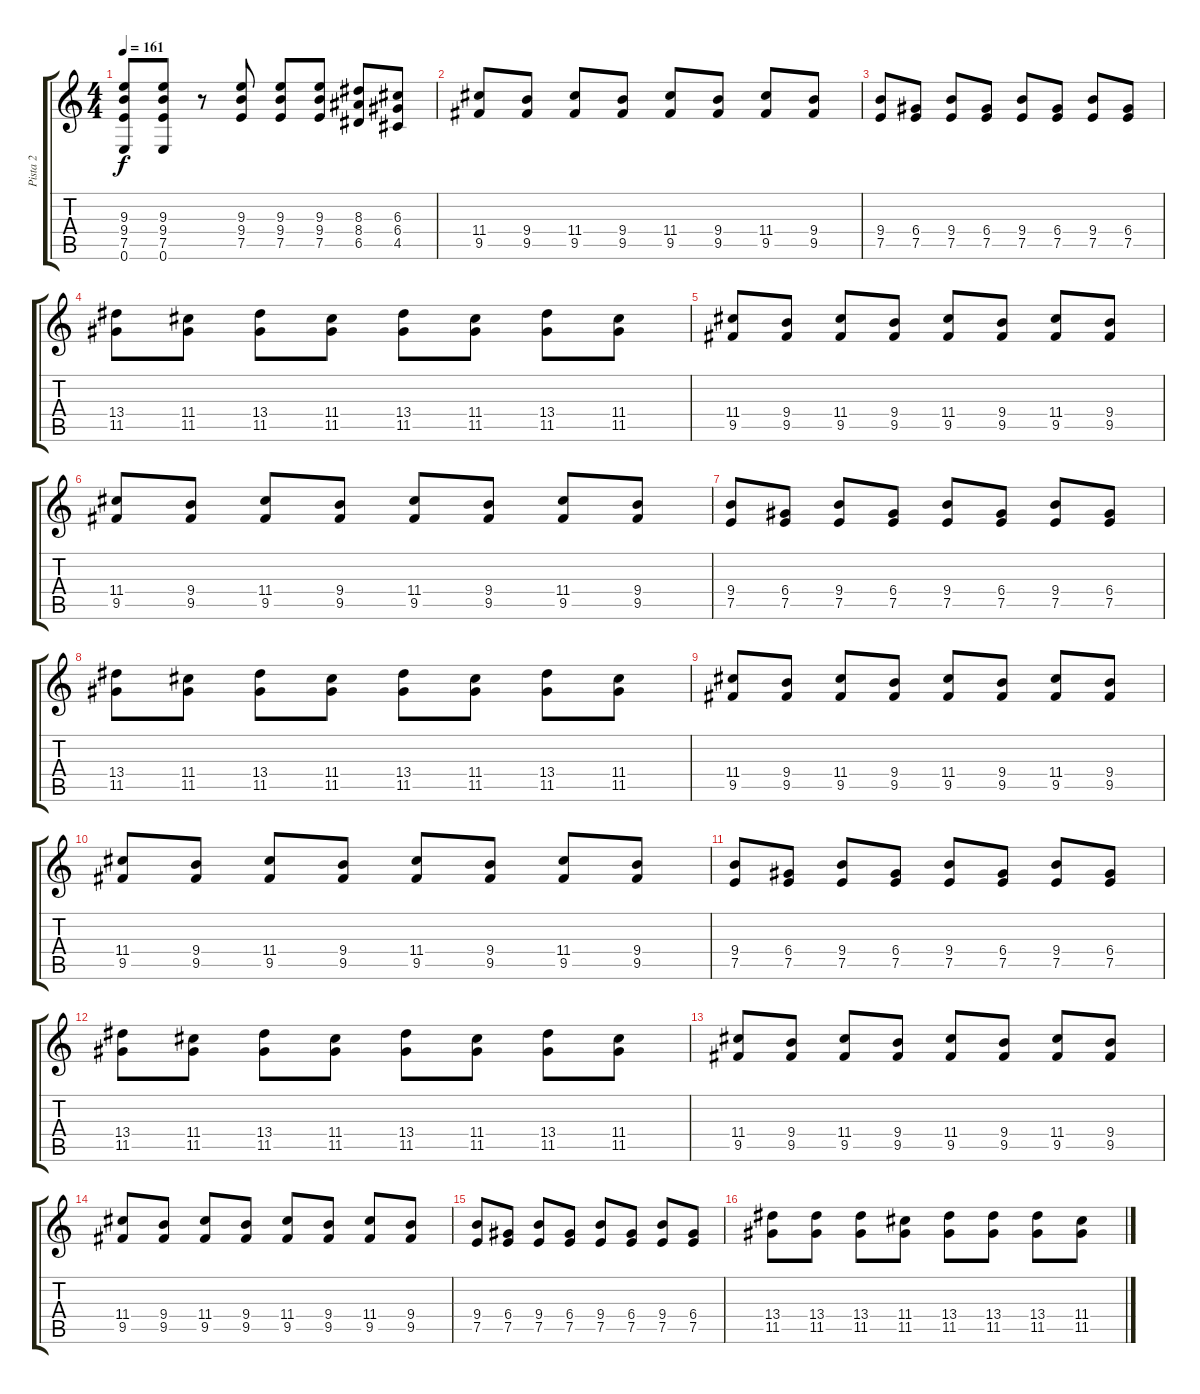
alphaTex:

\track ("Pista 2" "Pista 2") {instrument distortionguitar}
\staff {score tabs}
\tuning (E4 B3 G3 D3 A2 E2) {hide}
\ts (4 4)
\tempo 161
\clef g2
\ks c
(9.3 9.4 7.5 0.6).8{dy f} (9.3 9.4 7.5 0.6).8 r.8 (9.3 9.4 7.5).8 (9.3 9.4 7.5).8 (9.3 9.4 7.5).8 (8.3 8.4 6.5).8 (6.3 6.4 4.5).8 |
(11.4 9.5).8 (9.4 9.5).8 (11.4 9.5).8 (9.4 9.5).8 (11.4 9.5).8 (9.4 9.5).8 (11.4 9.5).8 (9.4 9.5).8 |
(9.4 7.5).8 (6.4 7.5).8 (9.4 7.5).8 (6.4 7.5).8 (9.4 7.5).8 (6.4 7.5).8 (9.4 7.5).8 (6.4 7.5).8 |
(13.4 11.5).8 (11.4 11.5).8 (13.4 11.5).8 (11.4 11.5).8 (13.4 11.5).8 (11.4 11.5).8 (13.4 11.5).8 (11.4 11.5).8 |
(11.4 9.5).8 (9.4 9.5).8 (11.4 9.5).8 (9.4 9.5).8 (11.4 9.5).8 (9.4 9.5).8 (11.4 9.5).8 (9.4 9.5).8 |
(11.4 9.5).8 (9.4 9.5).8 (11.4 9.5).8 (9.4 9.5).8 (11.4 9.5).8 (9.4 9.5).8 (11.4 9.5).8 (9.4 9.5).8 |
(9.4 7.5).8 (6.4 7.5).8 (9.4 7.5).8 (6.4 7.5).8 (9.4 7.5).8 (6.4 7.5).8 (9.4 7.5).8 (6.4 7.5).8 |
(13.4 11.5).8 (11.4 11.5).8 (13.4 11.5).8 (11.4 11.5).8 (13.4 11.5).8 (11.4 11.5).8 (13.4 11.5).8 (11.4 11.5).8 |
(11.4 9.5).8 (9.4 9.5).8 (11.4 9.5).8 (9.4 9.5).8 (11.4 9.5).8 (9.4 9.5).8 (11.4 9.5).8 (9.4 9.5).8 |
(11.4 9.5).8 (9.4 9.5).8 (11.4 9.5).8 (9.4 9.5).8 (11.4 9.5).8 (9.4 9.5).8 (11.4 9.5).8 (9.4 9.5).8 |
(9.4 7.5).8 (6.4 7.5).8 (9.4 7.5).8 (6.4 7.5).8 (9.4 7.5).8 (6.4 7.5).8 (9.4 7.5).8 (6.4 7.5).8 |
(13.4 11.5).8 (11.4 11.5).8 (13.4 11.5).8 (11.4 11.5).8 (13.4 11.5).8 (11.4 11.5).8 (13.4 11.5).8 (11.4 11.5).8 |
(11.4 9.5).8 (9.4 9.5).8 (11.4 9.5).8 (9.4 9.5).8 (11.4 9.5).8 (9.4 9.5).8 (11.4 9.5).8 (9.4 9.5).8 |
(11.4 9.5).8 (9.4 9.5).8 (11.4 9.5).8 (9.4 9.5).8 (11.4 9.5).8 (9.4 9.5).8 (11.4 9.5).8 (9.4 9.5).8 |
(9.4 7.5).8 (6.4 7.5).8 (9.4 7.5).8 (6.4 7.5).8 (9.4 7.5).8 (6.4 7.5).8 (9.4 7.5).8 (6.4 7.5).8 |
(13.4 11.5).8 (13.4 11.5).8 (13.4 11.5).8 (11.4 11.5).8 (13.4 11.5).8 (13.4 11.5).8 (13.4 11.5).8 (11.4 11.5).8
